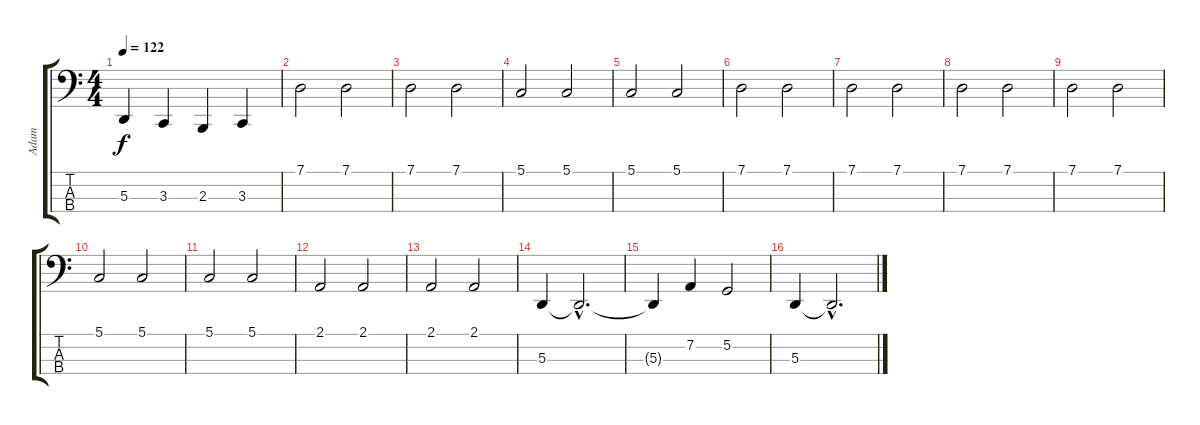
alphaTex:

\track ("Adam" "Adam") {instrument electricbassfinger}
\staff {score tabs}
\tuning (G1 D1 A0 E0) {hide}
\ts (4 4)
\tempo 122
\clef f4
\ks c
5.3{t}.4{dy f} 3.3.4 2.3.4 3.3.4 |
7.1.2 7.1.2 |
7.1.2 7.1.2 |
5.1.2 5.1.2 |
5.1.2 5.1.2 |
7.1.2 7.1.2 |
7.1.2 7.1.2 |
7.1.2 7.1.2 |
7.1.2 7.1.2 |
5.1.2 5.1.2 |
5.1.2 5.1.2 |
2.1.2 2.1.2 |
2.1.2 2.1.2 |
5.3.4 5.3{hac t}.2{d} |
5.3{t}.4 7.2.4 5.2.2 |
5.3.4 5.3{hac t}.2{d}
